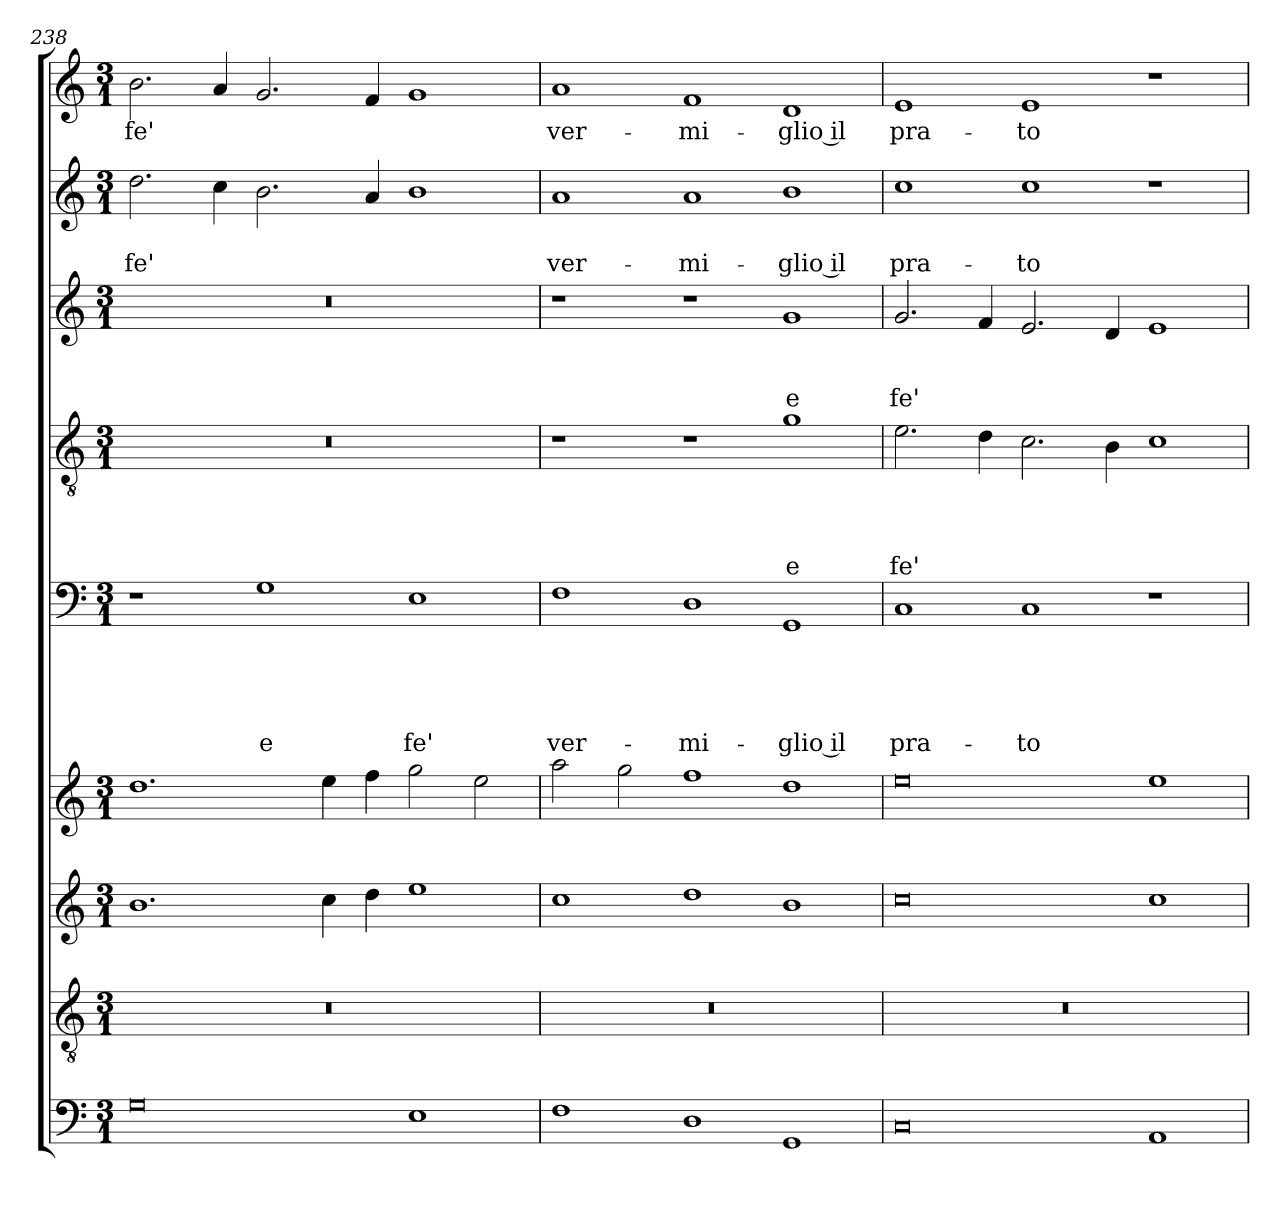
**kern	**kern	**kern	**kern	**kern	**text	**text	**text	**text	**text	**kern	**text	**text	**text	**text	**kern	**text	**text	**text	**kern	**text	**text	**kern	**text
*part9	*part8	*part7	*part6	*part5	*part5	*part5	*part5	*part5	*part5	*part4	*part4	*part4	*part4	*part4	*part3	*part3	*part3	*part3	*part2	*part2	*part2	*part1	*part1
*staff9	*staff8	*staff7	*staff6	*staff5	*staff5	*staff5	*staff5	*staff5	*staff5	*staff4	*staff4	*staff4	*staff4	*staff4	*staff3	*staff3	*staff3	*staff3	*staff2	*staff2	*staff2	*staff1	*staff1
*clefF4	*clefGv2	*clefG2	*clefG2	*clefF4	*	*	*	*	*	*clefGv2	*	*	*	*	*clefG2	*	*	*	*clefG2	*	*	*clefG2	*
*k[]	*k[]	*k[]	*k[]	*k[]	*	*	*	*	*	*k[]	*	*	*	*	*k[]	*	*	*	*k[]	*	*	*k[]	*
*C:	*C:	*C:	*C:	*C:	*	*	*	*	*	*C:	*	*	*	*	*C:	*	*	*	*C:	*	*	*C:	*
*M3/1	*M3/1	*M3/1	*M3/1	*M3/1	*	*	*	*	*	*M3/1	*	*	*	*	*M3/1	*	*	*	*M3/1	*	*	*M3/1	*
=238	=238	=238	=238	=238	=238	=238	=238	=238	=238	=238	=238	=238	=238	=238	=238	=238	=238	=238	=238	=238	=238	=238	=238
!	!	!	!	!	!	!	!	!	!	!	!	!	!	!	!	!	!	!	!	!	!LO:LY:b	!	!LO:LY:b
0G	0.r	1.b	1.dd	1r	.	.	.	.	.	0.r	.	.	.	.	0.r	.	.	.	2.dd\	.	fe'	2.b\	fe'
.	.	.	.	.	.	.	.	.	.	.	.	.	.	.	.	.	.	.	4cc\	.	.	4a/	.
!	!	!	!	!	!	!	!	!	!LO:LY:b	!	!	!	!	!	!	!	!	!	!	!	!	!	!
.	.	.	.	1G	.	.	.	.	e	.	.	.	.	.	.	.	.	.	2.b\	.	.	2.g/	.
.	.	4cc\	4ee\	.	.	.	.	.	.	.	.	.	.	.	.	.	.	.	.	.	.	.	.
.	.	4dd\	4ff\	.	.	.	.	.	.	.	.	.	.	.	.	.	.	.	4a/	.	.	4f/	.
!	!	!	!	!	!	!	!	!	!LO:LY:b	!	!	!	!	!	!	!	!	!	!	!	!	!	!
1E	.	1ee	2gg\	1E	.	.	.	.	fe'	.	.	.	.	.	.	.	.	.	1b	.	.	1g	.
.	.	.	2ee\	.	.	.	.	.	.	.	.	.	.	.	.	.	.	.	.	.	.	.	.
!!LO:PB:g=z
=239	=239	=239	=239	=239	=239	=239	=239	=239	=239	=239	=239	=239	=239	=239	=239	=239	=239	=239	=239	=239	=239	=239	=239
!	!	!	!	!	!	!	!	!	!LO:LY:b	!	!	!	!	!	!	!	!	!	!	!	!LO:LY:b	!	!LO:LY:b
1F	0.r	1cc	2aa\	1F	.	.	.	.	ver-	1r	.	.	.	.	1r	.	.	.	1a	.	ver-	1a	ver-
.	.	.	2gg\	.	.	.	.	.	.	.	.	.	.	.	.	.	.	.	.	.	.	.	.
!	!	!	!	!	!	!	!	!	!LO:LY:b	!	!	!	!	!	!	!	!	!	!	!	!LO:LY:b	!	!LO:LY:b
1D	.	1dd	1ff	1D	.	.	.	.	-mi-	1r	.	.	.	.	1r	.	.	.	1a	.	-mi-	1f	-mi-
!	!	!	!	!	!	!	!	!	!LO:LY:b	!	!	!	!	!LO:LY:b	!	!	!	!LO:LY:b	!	!	!LO:LY:b	!	!LO:LY:b
1GG	.	1b	1dd	1GG	.	.	.	.	-glio il	1g	.	.	.	e	1g	.	.	e	1b	.	-glio il	1d	-glio il
=240	=240	=240	=240	=240	=240	=240	=240	=240	=240	=240	=240	=240	=240	=240	=240	=240	=240	=240	=240	=240	=240	=240	=240
!	!	!	!	!	!	!	!	!	!LO:LY:b	!	!	!	!	!LO:LY:b	!	!	!	!LO:LY:b	!	!	!LO:LY:b	!	!LO:LY:b
0C	0.r	0cc	0ee	1C	.	.	.	.	pra-	2.e\	.	.	.	fe'	2.g/	.	.	fe'	1cc	.	pra-	1e	pra-
.	.	.	.	.	.	.	.	.	.	4d\	.	.	.	.	4f/	.	.	.	.	.	.	.	.
!	!	!	!	!	!	!	!	!	!LO:LY:b	!	!	!	!	!	!	!	!	!	!	!	!LO:LY:b	!	!LO:LY:b
.	.	.	.	1C	.	.	.	.	-to	2.c\	.	.	.	.	2.e/	.	.	.	1cc	.	-to	1e	-to
.	.	.	.	.	.	.	.	.	.	4B\	.	.	.	.	4d/	.	.	.	.	.	.	.	.
1AA	.	1cc	1ee	1r	.	.	.	.	.	1c	.	.	.	.	1e	.	.	.	1r	.	.	1r	.
=	=	=	=	=	=	=	=	=	=	=	=	=	=	=	=	=	=	=	=	=	=	=	=
*-	*-	*-	*-	*-	*-	*-	*-	*-	*-	*-	*-	*-	*-	*-	*-	*-	*-	*-	*-	*-	*-	*-	*-
